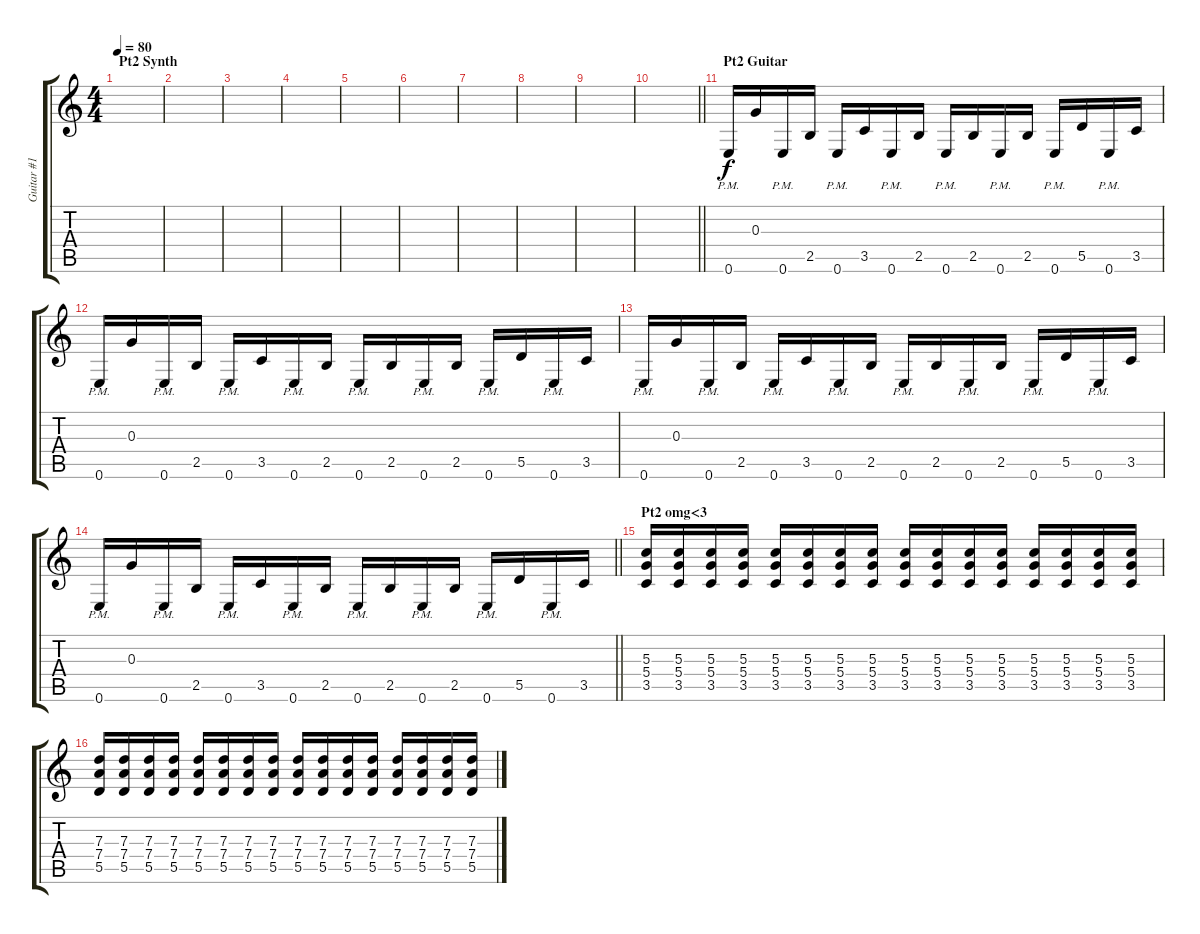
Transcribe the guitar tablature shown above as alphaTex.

\track ("Guitar #1" "Guitar #1") {instrument overdrivenguitar}
\staff {score tabs}
\tuning (E4 B3 G3 D3 A2 E2) {hide}
\ts (4 4)
\section ("" "Pt2 Synth")
\tempo 80
\clef g2
\ks c
|
|
|
|
|
|
|
|
|
\barLineRight lightlight
|
\section ("" "Pt2 Guitar")
0.6{pm}.16 0.3.16 0.6{pm}.16 2.5.16 0.6{pm}.16 3.5.16 0.6{pm}.16 2.5.16 0.6{pm}.16 2.5.16 0.6{pm}.16 2.5.16 0.6{pm}.16 5.5.16 0.6{pm}.16 3.5.16 |
0.6{pm}.16 0.3.16 0.6{pm}.16 2.5.16 0.6{pm}.16 3.5.16 0.6{pm}.16 2.5.16 0.6{pm}.16 2.5.16 0.6{pm}.16 2.5.16 0.6{pm}.16 5.5.16 0.6{pm}.16 3.5.16 |
0.6{pm}.16 0.3.16 0.6{pm}.16 2.5.16 0.6{pm}.16 3.5.16 0.6{pm}.16 2.5.16 0.6{pm}.16 2.5.16 0.6{pm}.16 2.5.16 0.6{pm}.16 5.5.16 0.6{pm}.16 3.5.16 |
\barLineRight lightlight
0.6{pm}.16 0.3.16 0.6{pm}.16 2.5.16 0.6{pm}.16 3.5.16 0.6{pm}.16 2.5.16 0.6{pm}.16 2.5.16 0.6{pm}.16 2.5.16 0.6{pm}.16 5.5.16 0.6{pm}.16 3.5.16 |
\section ("" "Pt2 omg<3")
(5.3 5.4 3.5).16 (5.3 5.4 3.5).16 (5.3 5.4 3.5).16 (5.3 5.4 3.5).16 (5.3 5.4 3.5).16 (5.3 5.4 3.5).16 (5.3 5.4 3.5).16 (5.3 5.4 3.5).16 (5.3 5.4 3.5).16 (5.3 5.4 3.5).16 (5.3 5.4 3.5).16 (5.3 5.4 3.5).16 (5.3 5.4 3.5).16 (5.3 5.4 3.5).16 (5.3 5.4 3.5).16 (5.3 5.4 3.5).16 |
(7.3 7.4 5.5).16 (7.3 7.4 5.5).16 (7.3 7.4 5.5).16 (7.3 7.4 5.5).16 (7.3 7.4 5.5).16 (7.3 7.4 5.5).16 (7.3 7.4 5.5).16 (7.3 7.4 5.5).16 (7.3 7.4 5.5).16 (7.3 7.4 5.5).16 (7.3 7.4 5.5).16 (7.3 7.4 5.5).16 (7.3 7.4 5.5).16 (7.3 7.4 5.5).16 (7.3 7.4 5.5).16 (7.3 7.4 5.5).16
